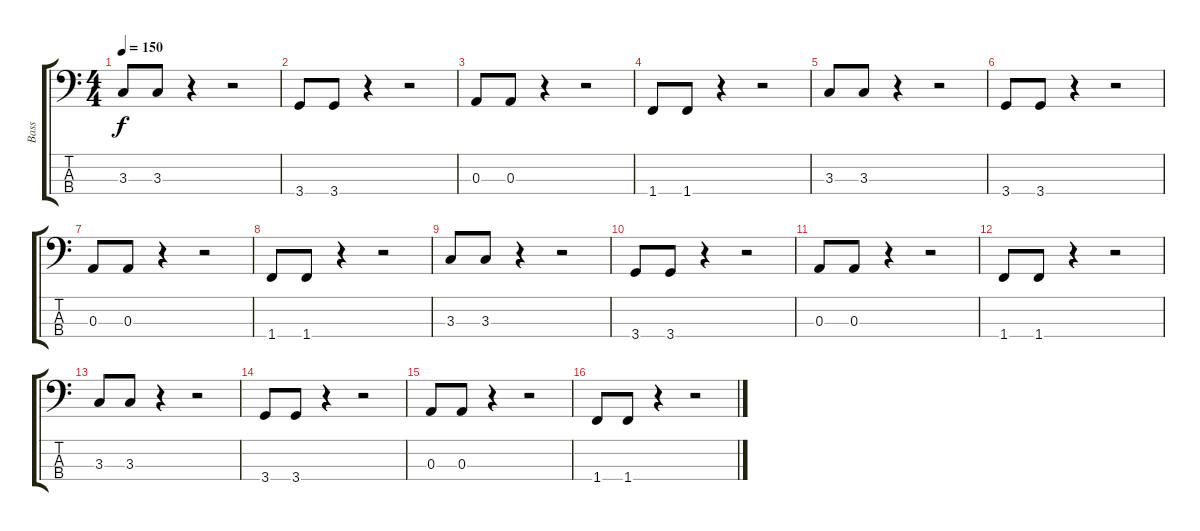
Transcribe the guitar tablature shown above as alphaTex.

\track ("Bass" "Bass") {instrument electricbassfinger}
\staff {score tabs}
\tuning (G2 D2 A1 E1) {hide}
\ts (4 4)
\tempo 150
\clef f4
\ks c
3.3.8{dy f} 3.3.8 r.4 r.2 |
3.4.8 3.4.8 r.4 r.2 |
0.3.8 0.3.8 r.4 r.2 |
1.4.8 1.4.8 r.4 r.2 |
3.3.8 3.3.8 r.4 r.2 |
3.4.8 3.4.8 r.4 r.2 |
0.3.8 0.3.8 r.4 r.2 |
1.4.8 1.4.8 r.4 r.2 |
3.3.8 3.3.8 r.4 r.2 |
3.4.8 3.4.8 r.4 r.2 |
0.3.8 0.3.8 r.4 r.2 |
1.4.8 1.4.8 r.4 r.2 |
3.3.8 3.3.8 r.4 r.2 |
3.4.8 3.4.8 r.4 r.2 |
0.3.8 0.3.8 r.4 r.2 |
1.4.8 1.4.8 r.4 r.2
